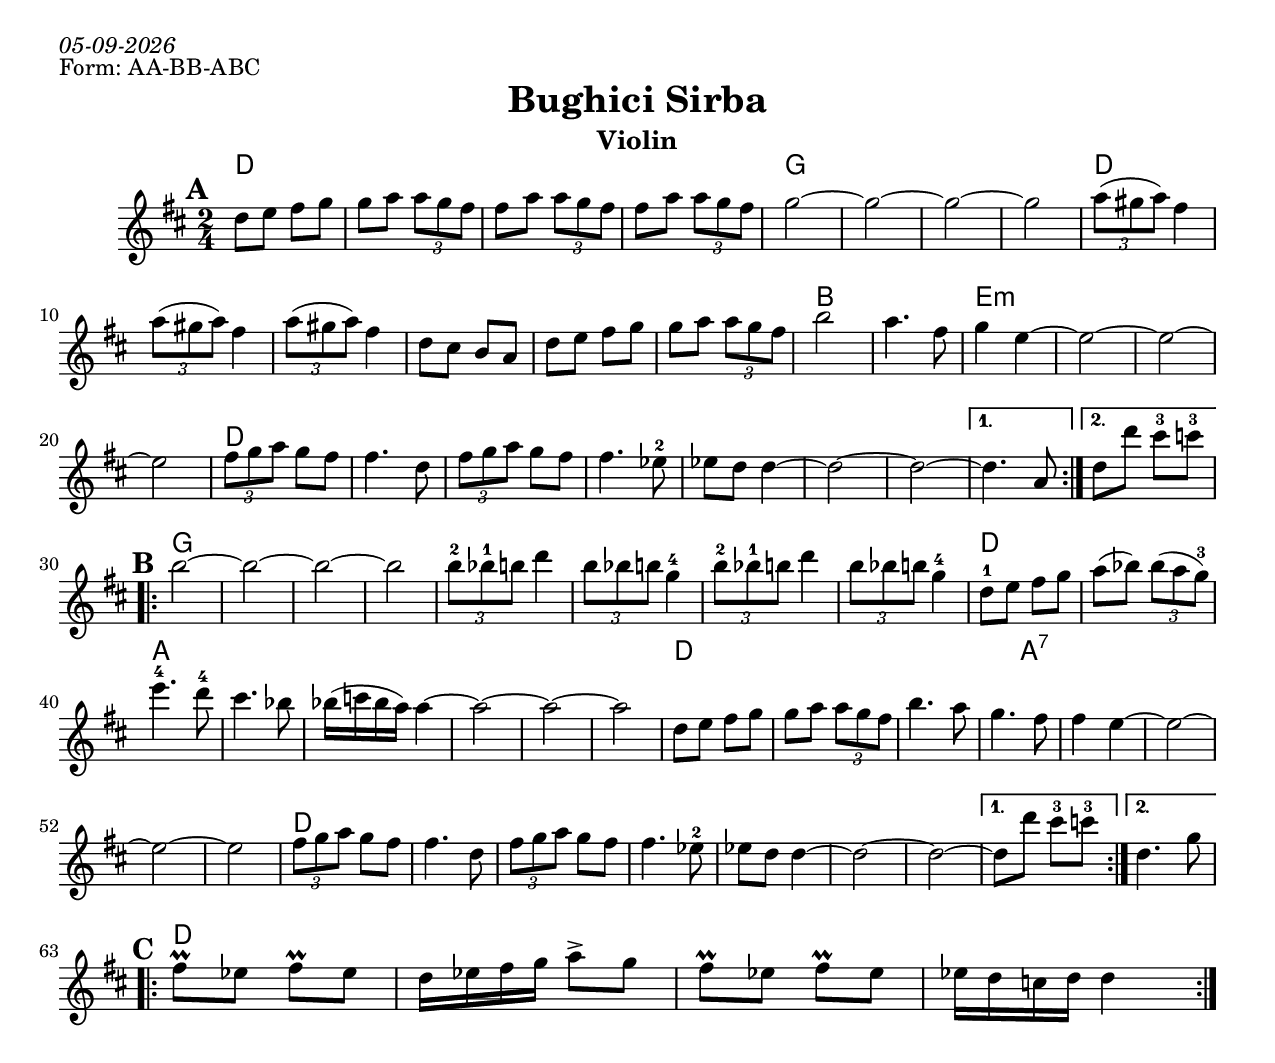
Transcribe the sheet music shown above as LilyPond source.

\version "2.18.0"
\include "english.ly"
\paper{
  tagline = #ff
  print-all-headers = ##t
  #(set-paper-size "letter")
}
date = #(strftime "%d-%m-%Y" (localtime (current-time)))

\markup{ \italic{ \date }  }

\markup{Form: AA-BB-ABC}

global = {
  \clef treble
  \key d \major
  \time 2/4
  \set Score.markFormatter = #format-mark-box-alphabet
}

%#################################### Melody ########################
%melody =  \transpose c d \relative c' {  %transpose for clarinet
cadence = {
  \tuplet 3/2{fs8 g a} g8 fs %maybe es g a?
  fs4. d8
  \tuplet 3/2{fs8 g a} g8 fs %maybe es g a?
  fs4. ef8-2
  ef8 d d4~
  d2~
  d2~
  %d2
}

melody = \relative c'' {
  \global
  %\partial 16*3 a16 d f   %lead in notes

  \repeat volta 2{
   \mark \default
   d8 e fs g
   g8 a \tuplet 3/2{a g fs}
   fs8 a \tuplet 3/2{a g fs}
   fs8 a \tuplet 3/2{a g fs}
   g2 ~
   g2~
   g2~
   g2
   \repeat unfold 3 {\tuplet 3/2 {a8 (gs a)}fs 4 |}

   d8 cs b a

   d8 e fs g
   g8 a \tuplet 3/2{a g fs}
   b2
   a4. fs8
   g4 e~
   e2~
   e2~
   e2 |
   %e2
   %b4 \glissando g~
   %g2~
   %g2

   \cadence
   %d2

  }

  \alternative{
    {d4. a8}
    % {d4. d'8}
    {d8 d'8 cs8-3 c-3 }
  }

\break
  \repeat volta 2{
   \mark \default
  % cs8-3 c-3 b4~
   b2~
   b2~
   b2~
   b2   % am I an extra measuere?
   \repeat unfold 2{
   \tuplet 3/2{b8-2 bf-1 b} d4
   \tuplet 3/2{b8 bf b} g4-4
   }

   d8-1 e fs g
   a8 (bf) \tuplet 3/2 {bf (a g-3)}
   %fs8 g a bf
   %cs8 d cs16 b cs8|
   e'4.-4  d8-4
   cs4. bf8
   bf16 (c bf a) a4~
   %bf8 a a4~
   a2~
   a2~
   a2
   % end phrase

   d,8 e fs g
   g8 a \tuplet 3/2{a g fs}
   b4. a8
   g4. fs8
   fs4 e~
   e2~
   e2~
   e2~
   %e2 % am I an extra measure?

   \cadence


  }
   % needs pickup note for last section
   \alternative {
     {d8 d'8 cs8-3 c-3 }
     {d,4. g8 }
   }
   \break
 \repeat volta 2{
   \mark \default
   fs8\prall ef fs\prall ef
   d16 ef fs g a8-> g
   %d8 fs a g   % maybe d fs
  fs8\prall ef fs\prall ef
   ef16 d c d  d4


 }
}
%################################# Lyrics #####################
%\addlyrics{ \set stanza = #"1. " }
%################################# Chords #######################
harmonies = \chordmode {
  d2*4
  g2*4
  d2*6
  b2*2
  e2*4:m
  d2*9
  %b
  g2*8
  d2*2
  a2*6
  d4*7
  a4*9:7
  d2*9
  d2*4
  %lost chord back to D last 4 bars of A

}

\score {
  <<
    \new ChordNames {
      \set chordChanges = ##f
      \harmonies
    }
    \new Staff   \melody
  >>
  \header{
    title= "Bughici Sirba"
    subtitle=""
    composer= ""
    instrument = "Violin"
    arranger= ""
  }
  \midi{\tempo 4 = 120}
  \layout{indent = 1.0\cm}
}
%{
% more verses:
\markup{}
\markup {
  \fill-line {
    \hspace #0.1 % distance from left margin
    \column {
      \line { "1."
	\column {
	  ""
	}
      }
      \hspace #0.2 % vertical distance between verses
      \line { "2."
	\column {
	 ""
	}
      }
    }
    \hspace #0.1  % horiz. distance between columns
    \column {
      \line { "3."
	\column {
	  ""
	}
      }
      \hspace #0.2 % distance between verses
      \line { "4."
	\column {
	 ""
	}
      }
    }
    \hspace #0.1 % distance to right margin
  }
}

%}
